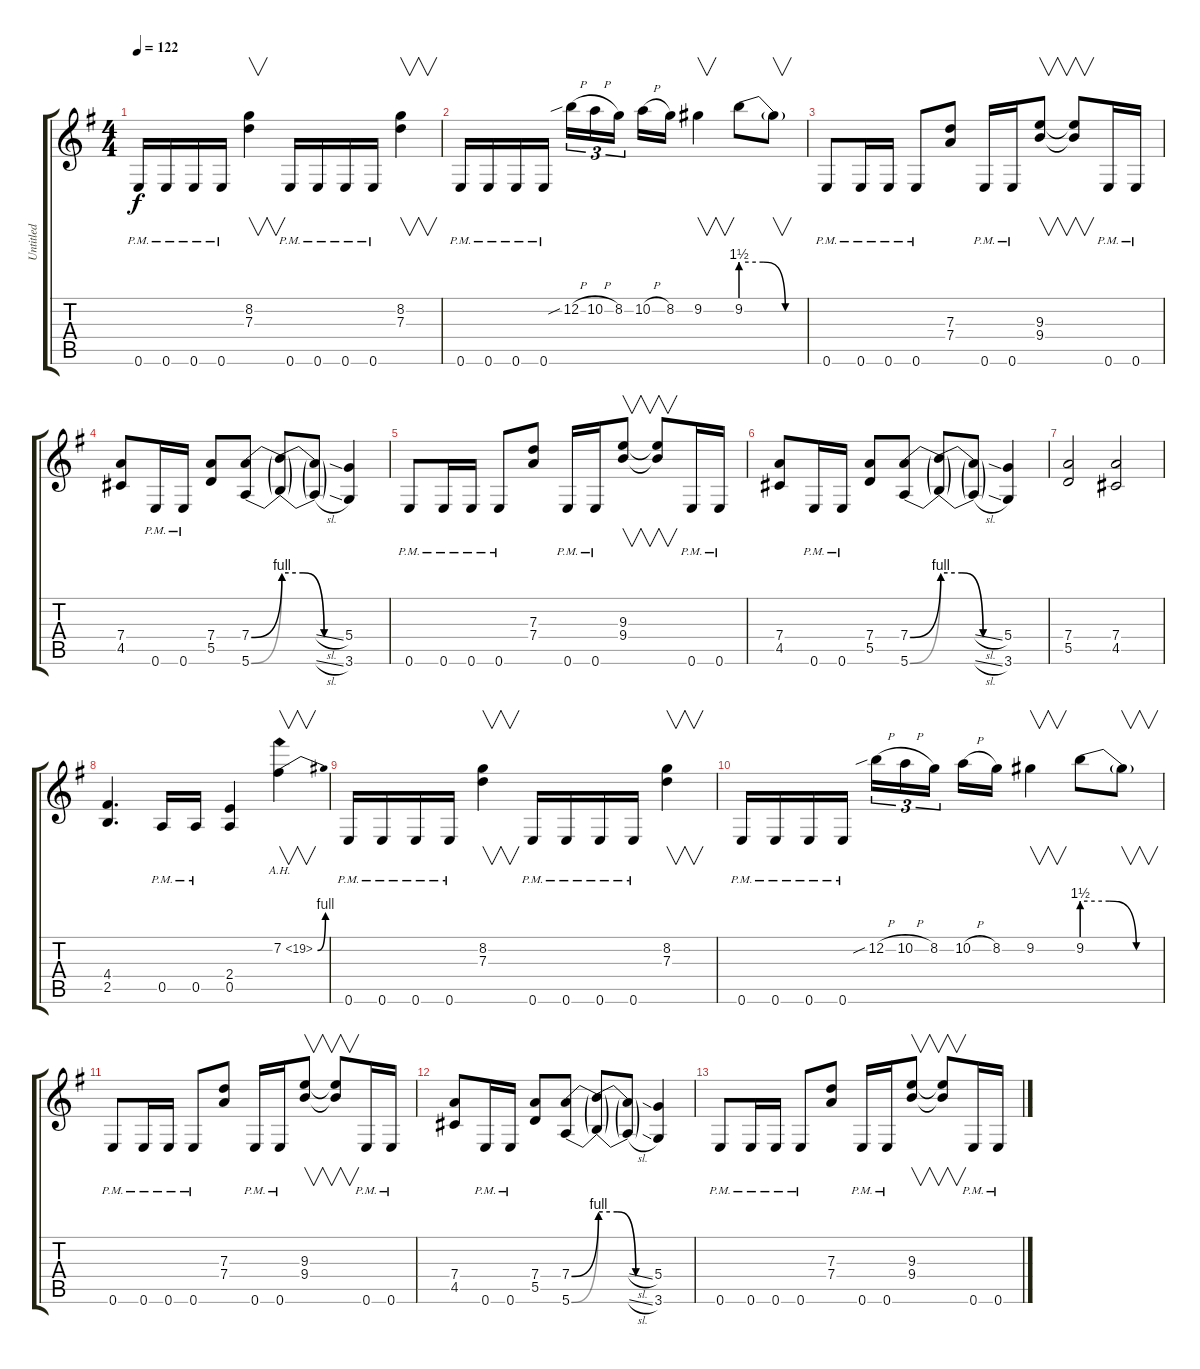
\track ("Untitled" "Untitled") {instrument distortionguitar}
\staff {score tabs}
\tuning (E4 B3 G3 D3 A2 E2) {hide}
\ts (4 4)
\tempo 122
\clef g2
\ks g
0.6{pm}.16{dy f} 0.6{pm}.16 0.6{pm}.16 0.6{pm}.16 (8.2 7.3).4{v} 0.6{pm}.16 0.6{pm}.16 0.6{pm}.16 0.6{pm}.16 (8.2 7.3).4{v} |
0.6{pm}.16 0.6{pm}.16 0.6{pm}.16 0.6{pm}.16 12.2{sib h}.16{tu (3 2)} 10.2{h}.16{tu (3 2)} 8.2.16{tu (3 2) beam splitsecondary} 10.2{h}.16 8.2.16 9.2.4{v} 9.2{be (custom 0 6 20 6 40 0 60 0)}.8 9.2{t}.8{v} |
0.6{pm}.8 0.6{pm}.16 0.6{pm}.16 0.6{pm}.8 (7.3 7.4).8 0.6{pm}.16 0.6{pm}.16 (9.3 9.4).8{v} (9.3{t} 9.4{t}).8{v} 0.6{pm}.16 0.6{pm}.16 |
(7.4 4.5).8 0.6{pm}.16 0.6{pm}.16 (7.4 5.5).8 (7.4{be (bend 0 0 60 4)} 5.6{be (bend 0 0 60 4)}).8 (7.4{be (custom 0 4 20 4 40 0 60 0) t} 5.6{be (custom 0 4 20 4 40 0 60 0) t}).8 (7.4{sl t} 5.6{sl t}).8 (5.4 3.6).4 |
0.6{pm}.8 0.6{pm}.16 0.6{pm}.16 0.6{pm}.8 (7.3 7.4).8 0.6{pm}.16 0.6{pm}.16 (9.3 9.4).8{v} (9.3{t} 9.4{t}).8{v} 0.6{pm}.16 0.6{pm}.16 |
(7.4 4.5).8 0.6{pm}.16 0.6{pm}.16 (7.4 5.5).8 (7.4{be (bend 0 0 60 4)} 5.6{be (bend 0 0 60 4)}).8 (7.4{be (custom 0 4 20 4 40 0 60 0) t} 5.6{be (custom 0 4 20 4 40 0 60 0) t}).8 (7.4{sl t} 5.6{sl t}).8 (5.4 3.6).4 |
(7.4 5.5).2 (7.4 4.5).2 |
(4.4 2.5).4{d} 0.5{pm}.16 0.5{pm}.16 (2.4 0.5).4 7.2{be (bend 0 0 60 4) ah 12}.4{v} |
0.6{pm}.16 0.6{pm}.16 0.6{pm}.16 0.6{pm}.16 (8.2 7.3).4{v} 0.6{pm}.16 0.6{pm}.16 0.6{pm}.16 0.6{pm}.16 (8.2 7.3).4{v} |
0.6{pm}.16 0.6{pm}.16 0.6{pm}.16 0.6{pm}.16 12.2{sib h}.16{tu (3 2)} 10.2{h}.16{tu (3 2)} 8.2.16{tu (3 2) beam splitsecondary} 10.2{h}.16 8.2.16 9.2.4{v} 9.2{be (custom 0 6 20 6 40 0 60 0)}.8 9.2{t}.8{v} |
0.6{pm}.8 0.6{pm}.16 0.6{pm}.16 0.6{pm}.8 (7.3 7.4).8 0.6{pm}.16 0.6{pm}.16 (9.3 9.4).8{v} (9.3{t} 9.4{t}).8{v} 0.6{pm}.16 0.6{pm}.16 |
(7.4 4.5).8 0.6{pm}.16 0.6{pm}.16 (7.4 5.5).8 (7.4{be (bend 0 0 60 4)} 5.6{be (bend 0 0 60 4)}).8 (7.4{be (custom 0 4 20 4 40 0 60 0) t} 5.6{be (custom 0 4 20 4 40 0 60 0) t}).8 (7.4{sl t} 5.6{sl t}).8 (5.4 3.6).4 |
0.6{pm}.8 0.6{pm}.16 0.6{pm}.16 0.6{pm}.8 (7.3 7.4).8 0.6{pm}.16 0.6{pm}.16 (9.3 9.4).8{v} (9.3{t} 9.4{t}).8{v} 0.6{pm}.16 0.6{pm}.16
